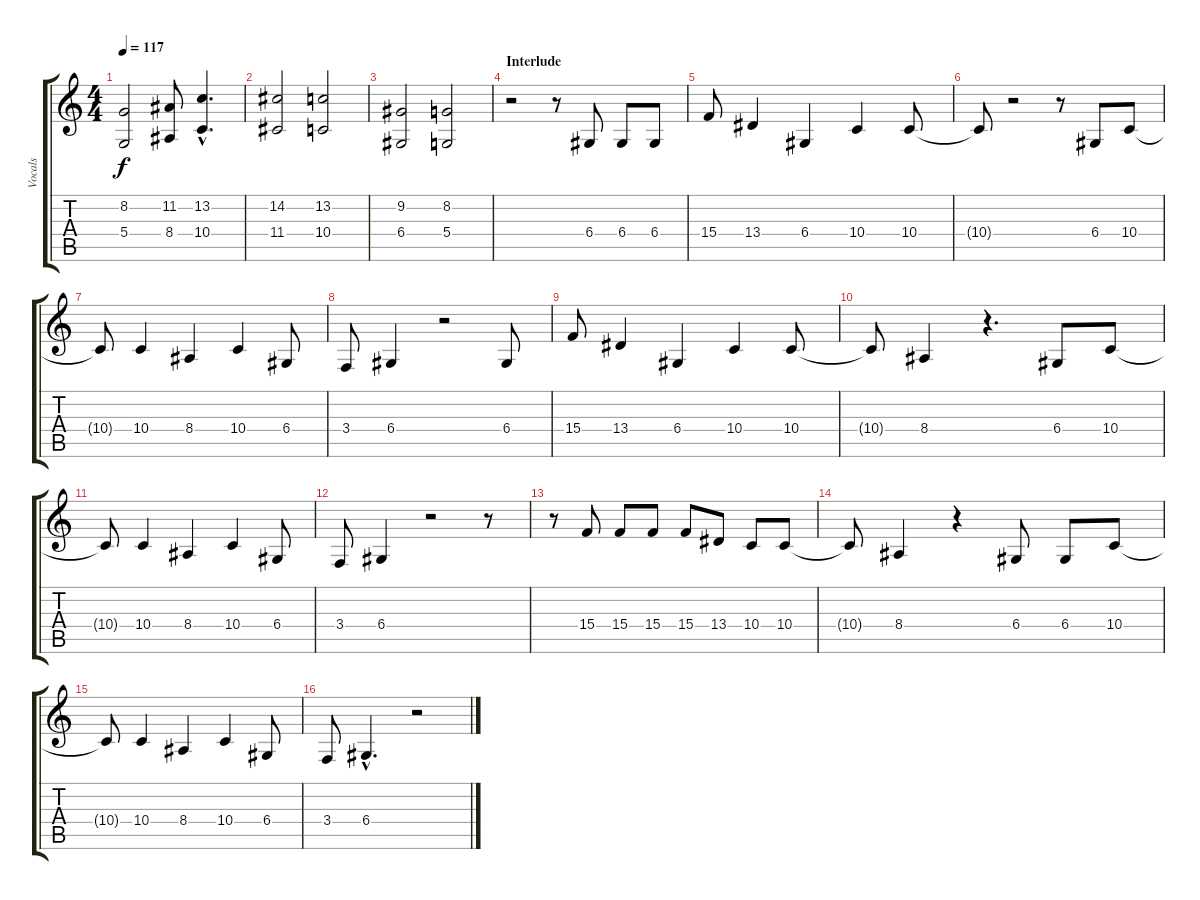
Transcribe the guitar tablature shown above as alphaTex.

\track ("Vocals" "Vocals") {instrument clarinet}
\staff {score tabs}
\tuning (E4 B3 G3 D3 A2 E2) {hide}
\ts (4 4)
\tempo 117
\clef g2
\ks c
(8.2 5.4).2{dy f} (11.2 8.4).8 (13.2{hac} 10.4{hac}).4{d} |
(14.2 11.4).2 (13.2 10.4).2 |
(9.2 6.4).2 (8.2 5.4).2 |
\section ("" "Interlude")
r.2 r.8 6.4.8 6.4.8 6.4.8 |
15.4.8 13.4.4 6.4.4 10.4.4 10.4.8 |
10.4{t}.8 r.2 r.8 6.4.8 10.4.8 |
10.4{t}.8 10.4.4 8.4.4 10.4.4 6.4.8 |
3.4.8 6.4.4 r.2 6.4.8 |
15.4.8 13.4.4 6.4.4 10.4.4 10.4.8 |
10.4{t}.8 8.4.4 r.4{d} 6.4.8 10.4.8 |
10.4{t}.8 10.4.4 8.4.4 10.4.4 6.4.8 |
3.4.8 6.4.4 r.2 r.8 |
r.8 15.4.8 15.4.8 15.4.8 15.4.8 13.4.8 10.4.8 10.4.8 |
10.4{t}.8 8.4.4 r.4 6.4.8 6.4.8 10.4.8 |
10.4{t}.8 10.4.4 8.4.4 10.4.4 6.4.8 |
3.4.8 6.4{hac}.4{d} r.2
